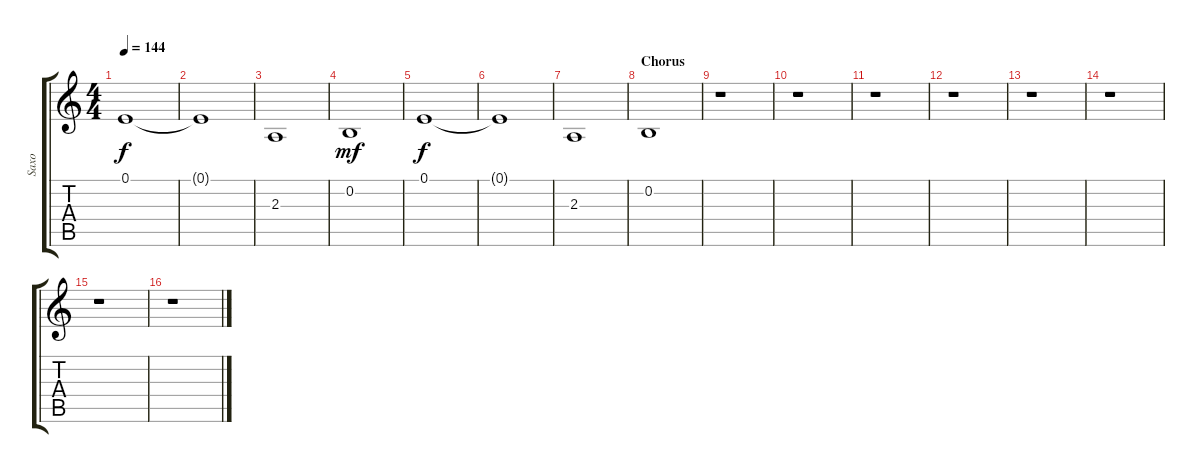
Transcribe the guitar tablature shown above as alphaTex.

\track ("Saxo" "Saxo") {instrument tenorsax}
\staff {score tabs}
\tuning (E4 B3 G3 D3 A2 E2) {hide}
\ts (4 4)
\tempo 144
\clef g2
\ks c
0.1.1{dy f} |
0.1{t}.1 |
2.3.1 |
0.2.1{dy mf} |
0.1.1{dy f} |
0.1{t}.1 |
2.3.1 |
\section ("" "Chorus")
0.2.1 |
r.1 |
r.1 |
r.1 |
r.1 |
r.1 |
r.1 |
r.1 |
r.1
